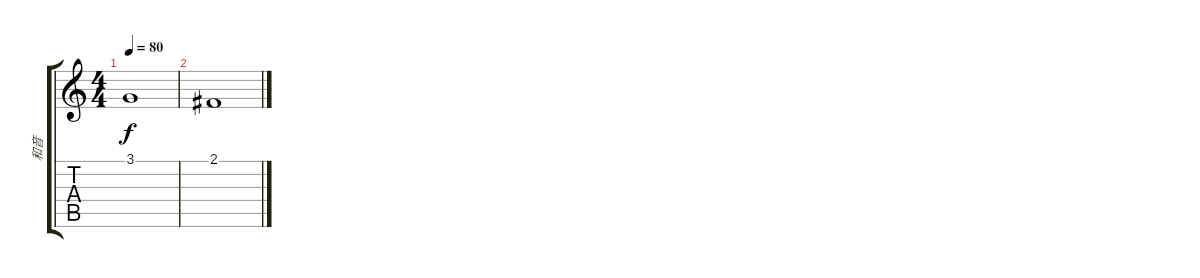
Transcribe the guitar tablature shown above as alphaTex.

\track ("和音" "和音") {instrument choiraahs}
\staff {score tabs}
\tuning (E4 B3 G3 D3 A2 E2) {hide}
\ts (4 4)
\tempo 80
\clef g2
\ks c
3.1.1{dy f} |
2.1.1
